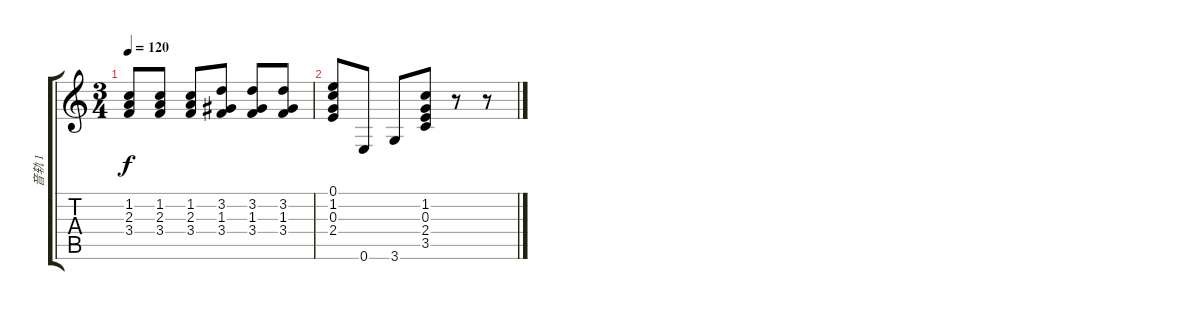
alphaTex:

\track ("音轨 1" "音轨 1") {instrument acousticguitarsteel}
\staff {score tabs}
\tuning (E4 B3 G3 D3 A2 E2) {hide}
\ts (3 4)
\tempo 120
\clef g2
\ks c
(1.2 2.3 3.4).8{dy f} (1.2 2.3 3.4).8 (1.2 2.3 3.4).8 (3.2 1.3 3.4).8 (3.2 1.3 3.4).8 (3.2 1.3 3.4).8 |
(0.1 1.2 0.3 2.4).8 0.6.8 3.6.8 (1.2 0.3 2.4 3.5).8 r.8 r.8
